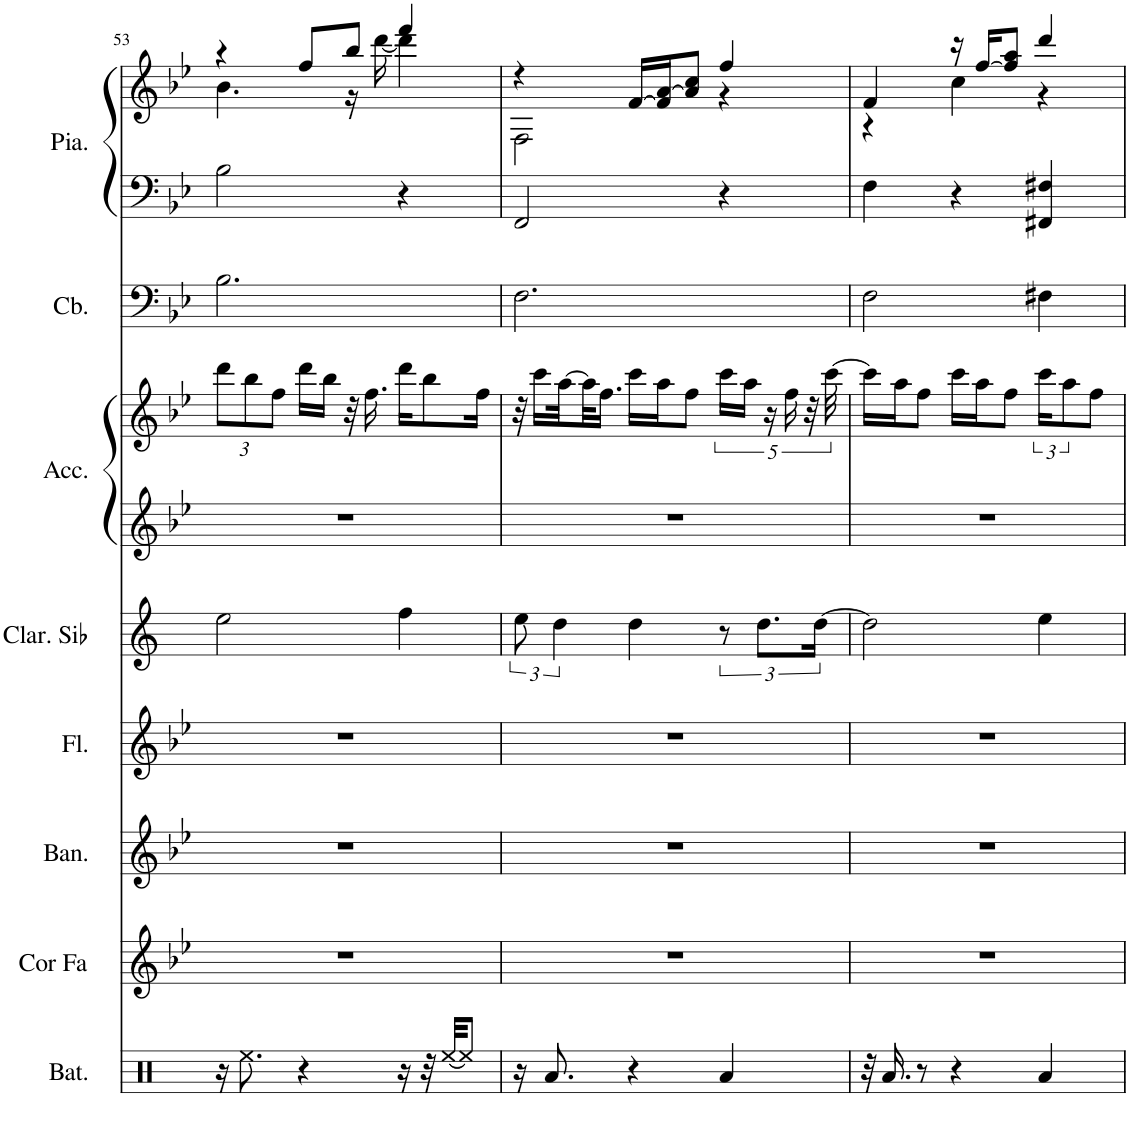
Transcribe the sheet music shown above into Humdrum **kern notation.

**kern	**kern	**kern	**kern	**kern	**kern	**kern	**kern	**kern	**kern
*part8	*part7	*part6	*part5	*part4	*part3	*part3	*part2	*part1	*part1
*staff10	*staff9	*staff8	*staff7	*staff6	*staff5	*staff4	*staff3	*staff2	*staff1
*I"Batterie	*I"Cor en Fa, French Horn	*I"Bandonéon, Tango Accordion	*I"Flûte, Flute	*I"Clarinette en Sib	*I"Accordéon , Accordion	*	*I"Contrebasse, Acoustic Bass	*I"Piano, Acoustic Grand Piano	*
*I'Bat.	*I'Cor Fa	*I'Ban.	*I'Fl.	*I'Clar. Sib	*I'Acc.	*	*I'Cb.	*I'Pia.	*
!!LO:PB:g=z
*clefX	*clefG2	*clefG2	*clefG2	*clefG2	*clefG2	*clefG2	*clefF4	*clefG2	*clefG2
*	*Trd4c7	*	*	*Trd1c2	*	*	*Trd7c12	*	*
*k[b-e-]	*k[b-e-]	*k[b-e-]	*k[b-e-]	*k[]	*k[b-e-]	*k[b-e-]	*k[b-e-]	*k[b-e-]	*k[b-e-]
*M3/4	*M3/4	*M3/4	*M3/4	*M3/4	*M3/4	*M3/4	*M3/4	*M3/4	*M3/4
*	*	*	*	*	*	*Xbrackettup	*	*	*
=53	=53	=53	=53	=53	=53	=53	=53	=53	=53
*	*	*	*	*	*	*	*	*	*^
16r	2.r	2.r	2.r	2ee\	2.r	12ddd\L	2.B-\	2B-\	4r	4.b-\
8.Ree\	.	.	.	.	.	.	.	.	.	.
.	.	.	.	.	.	12bb-\	.	.	.	.
.	.	.	.	.	.	12ff\J	.	.	.	.
4r	.	.	.	.	.	16ddd\LL	.	.	8ff/L	.
.	.	.	.	.	.	16bb-\JJ	.	.	.	.
.	.	.	.	.	.	32r	.	.	8bb-/J	16r
.	.	.	.	.	.	16.ff\	.	.	.	.
.	.	.	.	.	.	.	.	.	.	[16ddd\
16r	.	.	.	4ff\	.	16ddd\KL	.	4r	4fff/	4ddd\]
32r	.	.	.	.	.	8bb-\	.	.	.	.
[32Ree/KKL	.	.	.	.	.	.	.	.	.	.
8Ree/J]	.	.	.	.	.	.	.	.	.	.
.	.	.	.	.	.	16ff\Jk	.	.	.	.
=54	=54	=54	=54	=54	=54	=54	=54	=54	=54	=54
16r	2.r	2.r	2.r	12ee\	2.r	32r	2.F\	2FF/	4r	2F\
.	.	.	.	.	.	16ccc\LL	.	.	.	.
8.Ra/	.	.	.	.	.	.	.	.	.	.
.	.	.	.	6dd\	.	.	.	.	.	.
.	.	.	.	.	.	[32aa\L	.	.	.	.
.	.	.	.	.	.	32aa\J]	.	.	.	.
.	.	.	.	.	.	16.ff\JJ	.	.	.	.
4r	.	.	.	4dd\	.	16ccc\LL	.	.	[16f/LL	.
.	.	.	.	.	.	16aa\J	.	.	16f/] [16a/J	.
.	.	.	.	.	.	8ff\J	.	.	8a/] 8cc/J	.
*	*	*	*	*	*	*brackettup	*	*	*	*
4Ra/	.	.	.	12r	.	20ccc\LL	.	4r	4ff/	4r
.	.	.	.	.	.	20aa\JJ	.	.	.	.
.	.	.	.	12.dd\L	.	.	.	.	.	.
.	.	.	.	.	.	20r	.	.	.	.
.	.	.	.	.	.	20ff\	.	.	.	.
.	.	.	.	.	.	40r	.	.	.	.
.	.	.	.	[24dd\Jk	.	.	.	.	.	.
.	.	.	.	.	.	[40ccc\	.	.	.	.
=55	=55	=55	=55	=55	=55	=55	=55	=55	=55	=55
32r	2.r	2.r	2.r	2dd\]	2.r	16ccc\LL]	2F\	4F\	4f/	4r
16.Ra/	.	.	.	.	.	.	.	.	.	.
.	.	.	.	.	.	16aa\J	.	.	.	.
8r	.	.	.	.	.	8ff\J	.	.	.	.
4r	.	.	.	.	.	16ccc\LL	.	4r	16r	4cc\
.	.	.	.	.	.	16aa\J	.	.	[16ff/KL	.
.	.	.	.	.	.	8ff\J	.	.	8ff/] 8aa/J	.
4Ra/	.	.	.	4ee\	.	24ccc\KL	4F#X\	4FF#X/ 4F#X/	4ddd/	4r
.	.	.	.	.	.	12aa\	.	.	.	.
.	.	.	.	.	.	8ff\J	.	.	.	.
*	*	*	*	*	*	*	*	*	*v	*v
=	=	=	=	=	=	=	=	=	=
*-	*-	*-	*-	*-	*-	*-	*-	*-	*-
